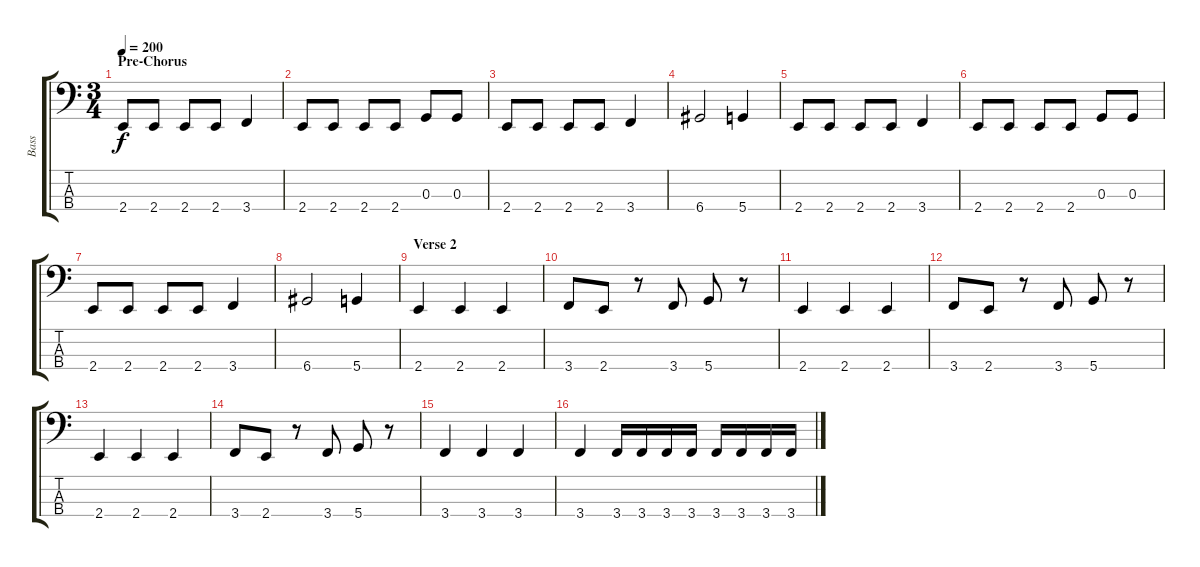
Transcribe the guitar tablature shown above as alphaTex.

\track ("Bass" "Bass") {instrument electricbasspick}
\staff {score tabs}
\tuning (F2 C2 G1 D1) {hide}
\ts (3 4)
\section ("" "Pre-Chorus")
\tempo 200
\clef f4
\ks c
2.4.8{dy f} 2.4.8 2.4.8 2.4.8 3.4.4 |
2.4.8 2.4.8 2.4.8 2.4.8 0.3.8 0.3.8 |
2.4.8 2.4.8 2.4.8 2.4.8 3.4.4 |
6.4.2 5.4.4 |
2.4.8 2.4.8 2.4.8 2.4.8 3.4.4 |
2.4.8 2.4.8 2.4.8 2.4.8 0.3.8 0.3.8 |
2.4.8 2.4.8 2.4.8 2.4.8 3.4.4 |
6.4.2 5.4.4 |
\section ("" "Verse 2")
2.4.4 2.4.4 2.4.4 |
3.4.8 2.4.8 r.8 3.4.8 5.4.8 r.8 |
2.4.4 2.4.4 2.4.4 |
3.4.8 2.4.8 r.8 3.4.8 5.4.8 r.8 |
2.4.4 2.4.4 2.4.4 |
3.4.8 2.4.8 r.8 3.4.8 5.4.8 r.8 |
3.4.4 3.4.4 3.4.4 |
3.4.4 3.4.16 3.4.16 3.4.16 3.4.16 3.4.16 3.4.16 3.4.16 3.4.16
